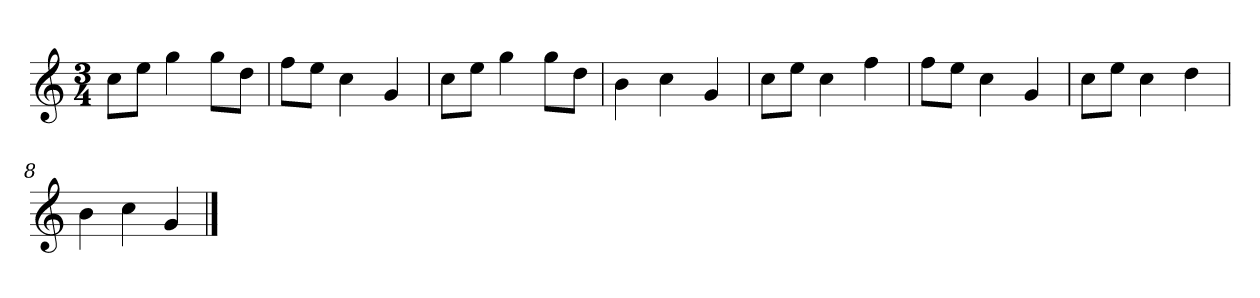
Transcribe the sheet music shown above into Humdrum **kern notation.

**kern
*part1
*staff1
*clefG2
*k[]
*C:
*M3/4
=
8cc\L
8ee\J
4gg
8gg\L
8dd\J
=2
8ff\L
8ee\J
4cc
4g
=3
8cc\L
8ee\J
4gg
8gg\L
8dd\J
=4
4b
4cc
4g
=5y
8cc\L
8ee\J
4cc
4ff
=6
8ff\L
8ee\J
4cc
4g
=7
8cc\L
8ee\J
4cc
4dd
=8
4b
4cc
4g
==
*-
